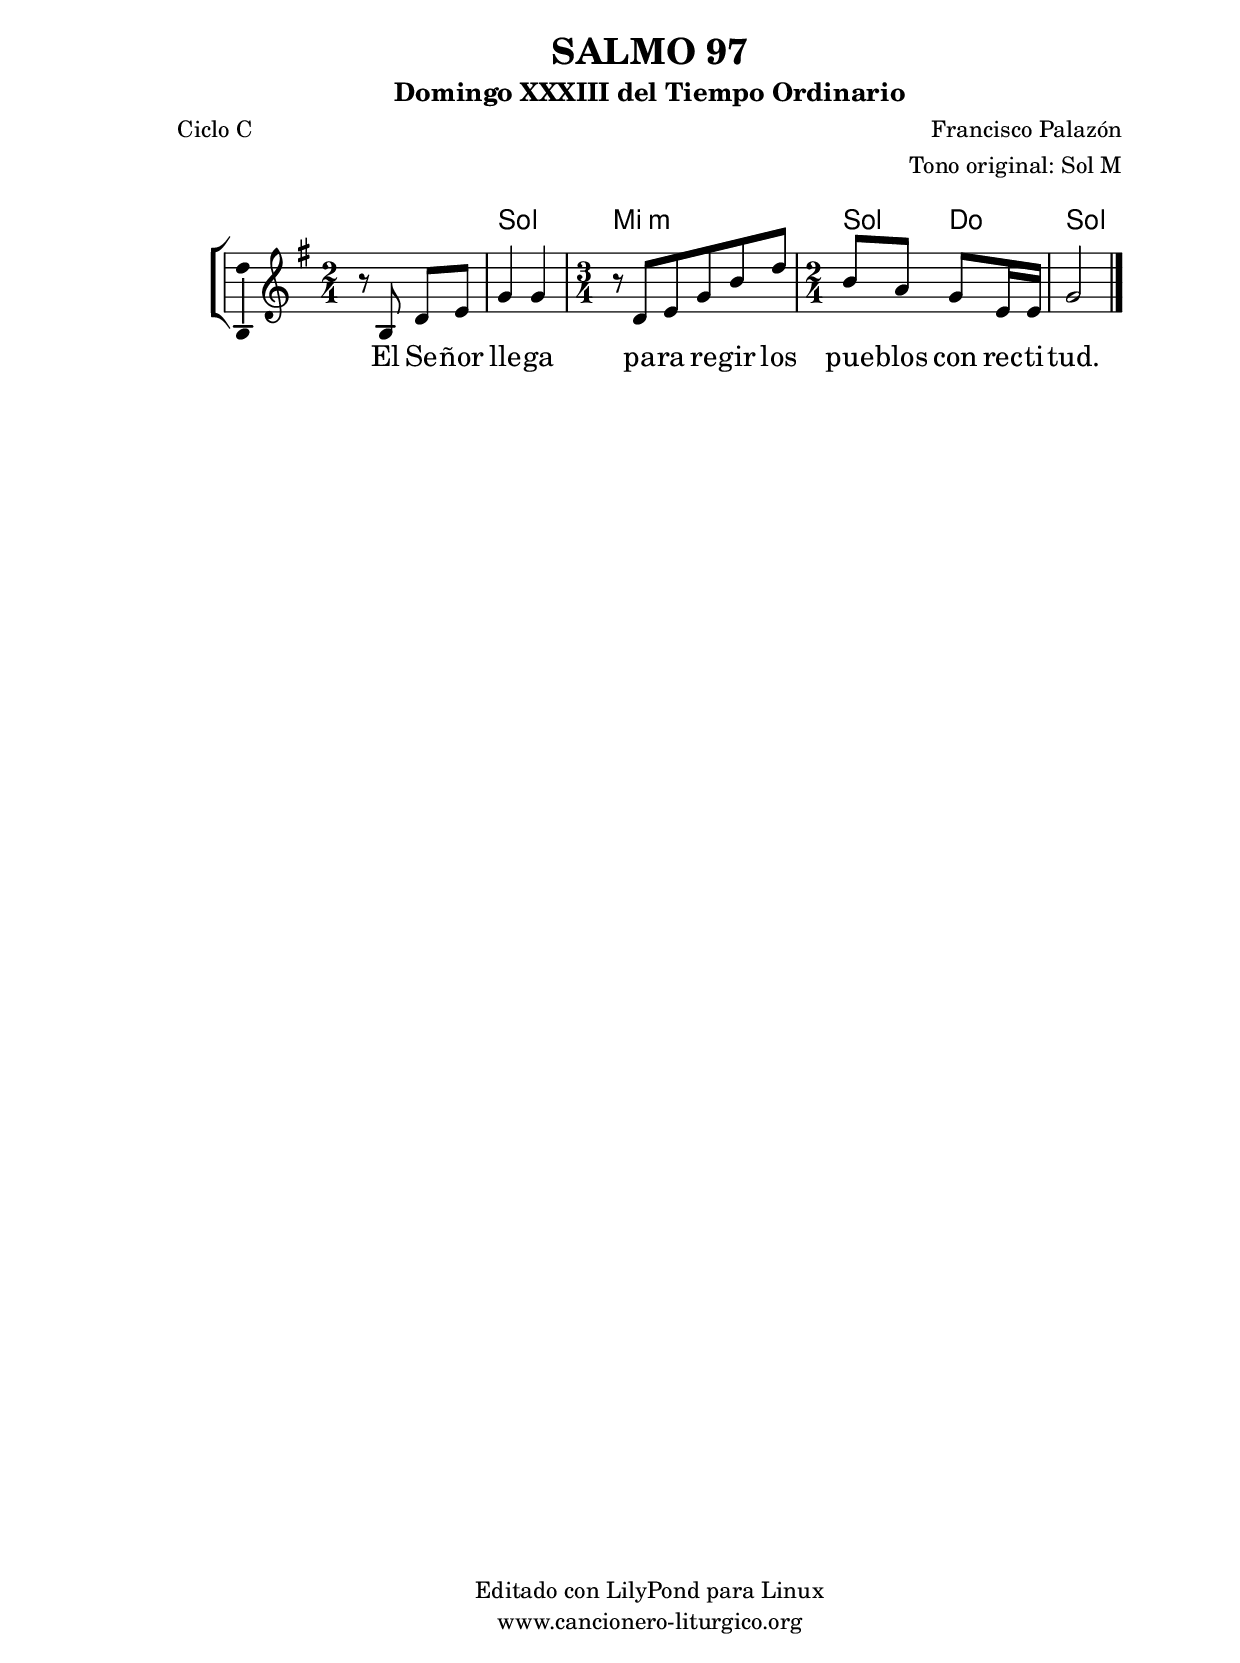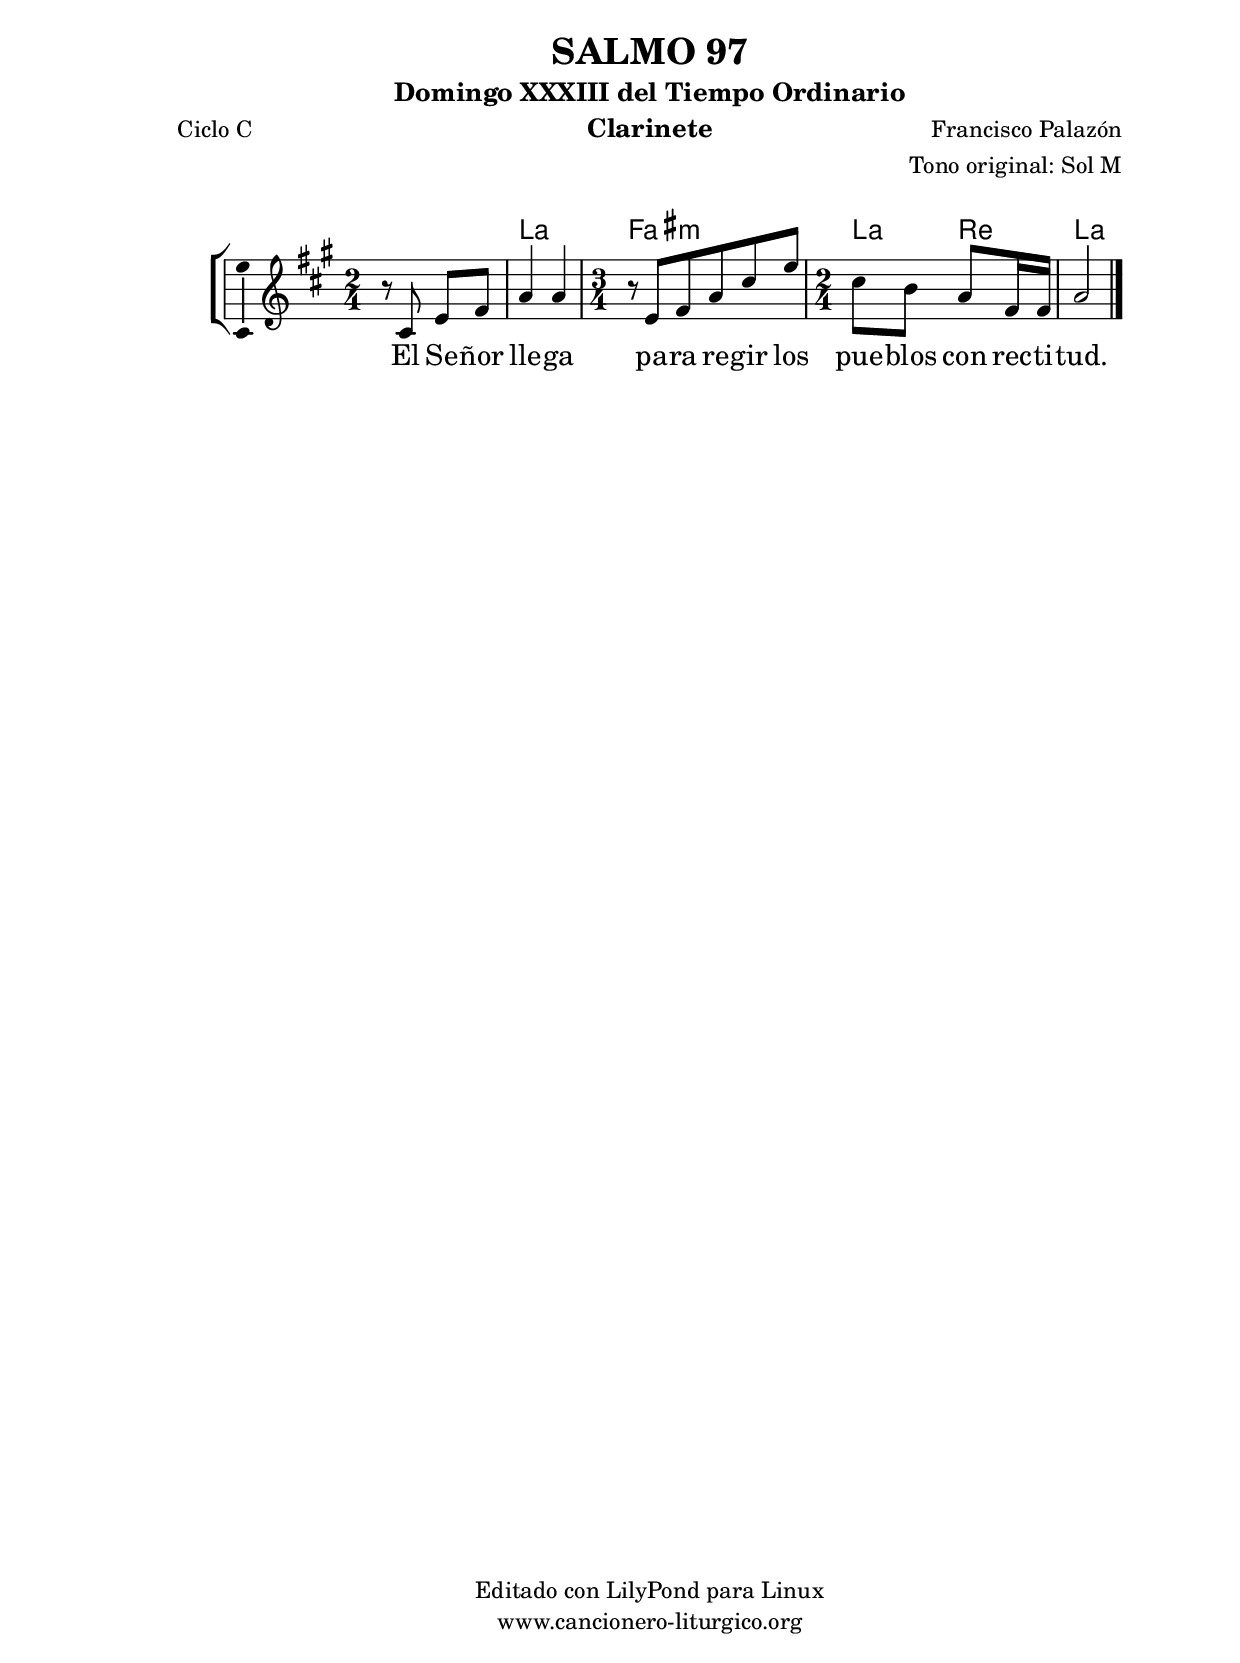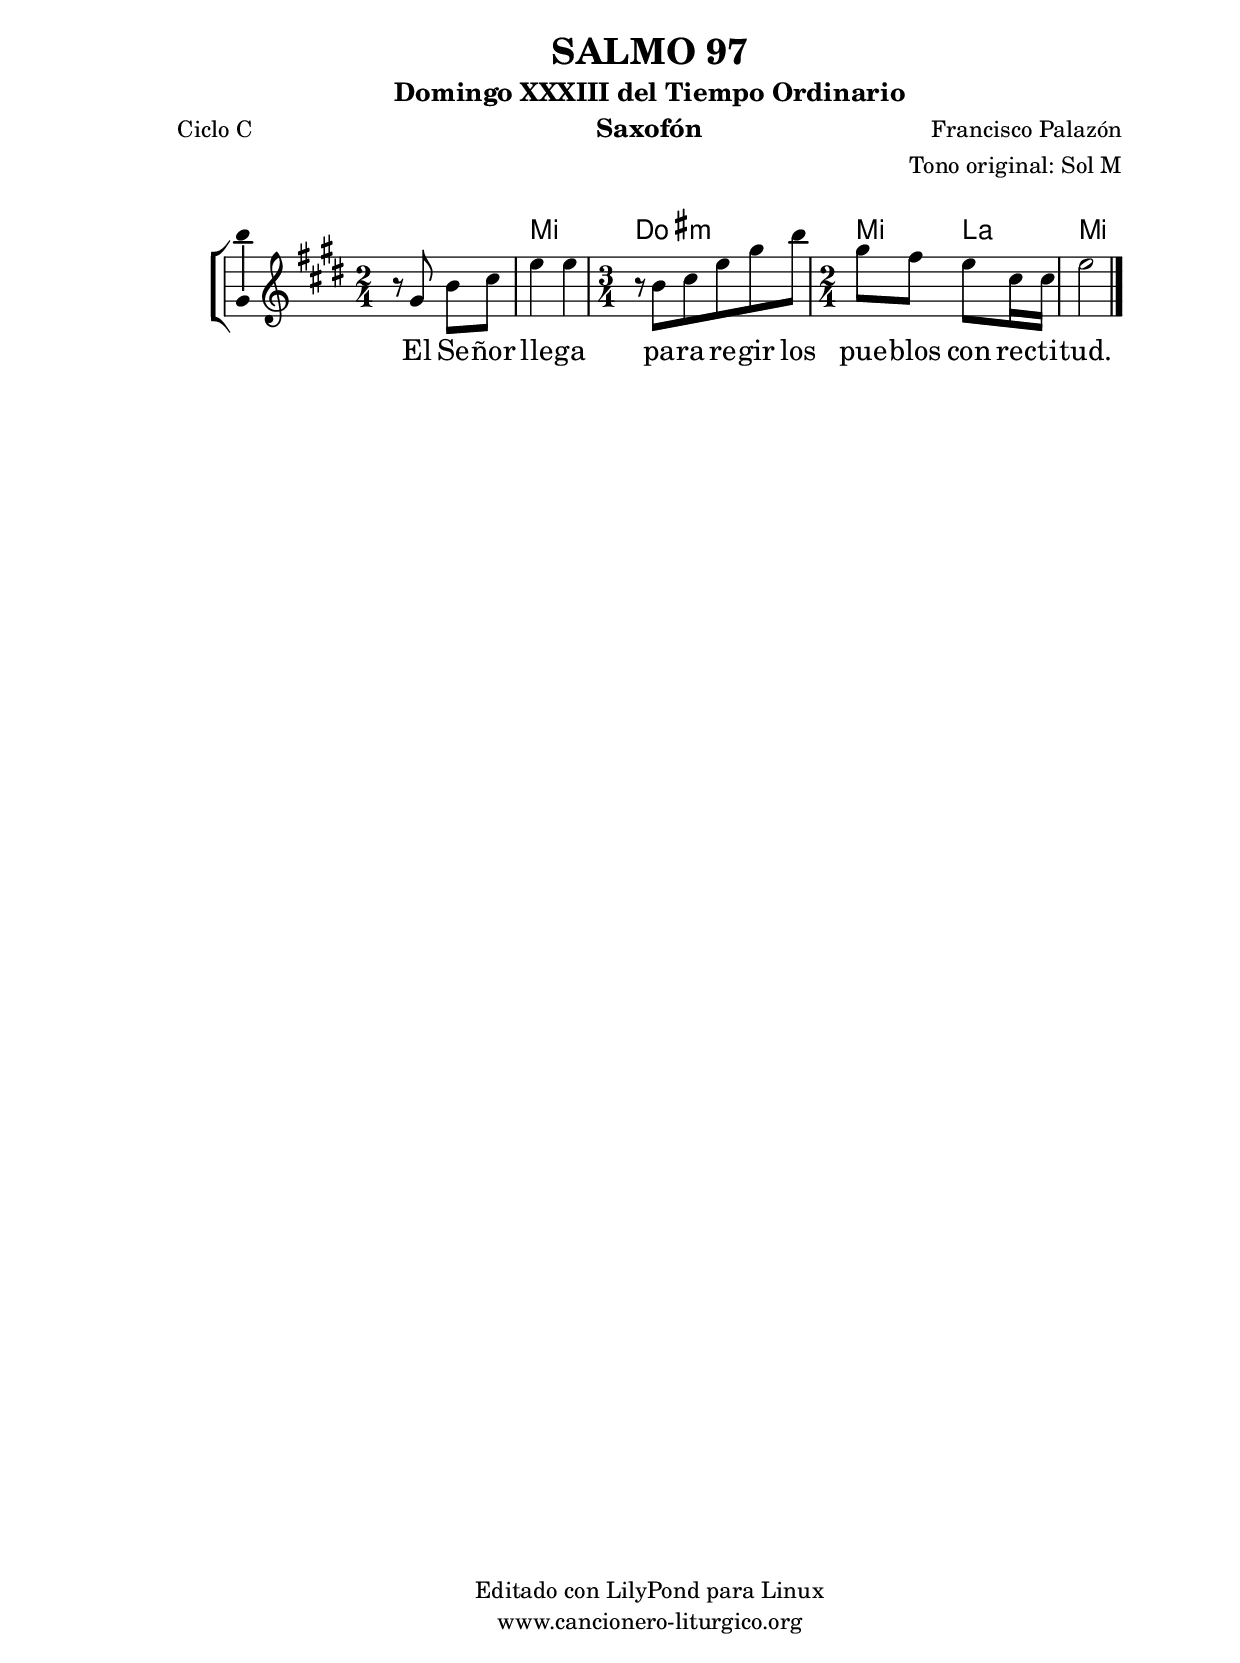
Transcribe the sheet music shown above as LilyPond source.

%
%para convertir .midi en .wav:
%timidity filename.midi -Ow -o finename.wav
%
%
%Para convertir de .wav a .mp3:
%lame -h -m j filename.wav
%
%
%para escuchar el midi:
%timidity nombrefichero.midi
%


%versión de lilypond para la que se ha escrito esta partitura:
\version "2.16.0"

	%Tamaño papel
	#(set-default-paper-size "a4")
	%Tamaño partitura
	#(set-global-staff-size 20)
	%No responde al pulsar sobre una nota
	#(ly:set-option 'point-and-click #f)

%parámetros del encabezamiento:
\header {
	title = "SALMO 97"
	subtitle = "Domingo XXXIII del Tiempo Ordinario"
	composer = "Francisco Palazón"
	poet = "Ciclo C"
	meter = ""
	arranger = "Tono original: Sol M"
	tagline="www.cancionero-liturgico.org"
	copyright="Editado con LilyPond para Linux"
	}

%parámetros asociados al papel:
\paper  {
	oddHeaderMarkup = \markup {\fill-line { \on-the-fly #not-first-page \fromproperty #'header:title \on-the-fly #not-first-page \fromproperty #'header:composer }}
	evenHeaderMarkup = \markup {\fill-line { \fromproperty #'header:composer \fromproperty #'header:title }}
	#(set-paper-size "a4")
	print-page-number = ##f
	first-page-number = 1
	print-first-page-number = ##f
%	head-separation = 3.0 \cm
	top-margin = 2.0 \cm
	bottom-margin = 0.5\cm
%%%	bottom-margin = -1.0\cm
	left-margin = 3.0 \cm
	line-width = 16.0 \cm 
	indent = 8\mm
	interscoreline = 2.\mm
	between-system-space = 15\mm
%	para que las partituras no llenen la hoja:
	ragged-bottom = ##t
%	idem para la última hoja:
	ragged-last-bottom = ##f
%	para que las partituras llenen el ancho del papel:
	ragged-last = ##f
	after-title-space = 2.5 \cm
%page-count=1
%system-count=8

	%Flexible Vertical Spacing
%	markup-markup-spacing =
%	#'((basic-distance . 15) (minimum-distance . 15) (padding . 3))
	markup-system-spacing =
	#'((basic-distance . 15) (minimum-distance . 15) (padding . 3))
	system-system-spacing =
	#'((basic-distance . 15) (minimum-distance . 15) (padding . 3))
	score-system-spacing =
	#'((basic-distance . 15) (minimum-distance . 15) (padding . 5))
%	top-system-spacing = % header
%	#'((basic-distance . 8) (minimum-distance . 0) (padding . 3))
%	top-markup-spacing =
%	#'((basic-distance . 20) (minimum-distance . 20) (padding . 3))
	last-bottom-spacing = % footer
	#'((basic-distance . 5) (minimum-distance . 5) (padding . 3))
%	score-markup-spacing =
%	#'((basic-distance . 16) (minimum-distance . 13) (padding . 3))

	}


%parámetros que afectan a toda la partitura:
global =  {
	%clave de sol (G):
	\clef G
	%armadura:
%	\transpose aes g
	\key g \major
	\tempo 4=80
	\set Score.tempoHideNote = ##t
	}


acordes = {
	\italianChords
	\chordmode {
%	\transpose aes g
{

s2
g2 e2.:m g4 c g2

	}
	}
}

melodia = 
%	\transpose aes g
{
	\relative c'{

\time 2/4
r8 b8 d e
g4 g
\time 3/4
r8 d8 e g b d
\time 2/4
b8 a g e16 e
g2

	\bar "|."
	}
	}


texto = \lyricmode {
El Se -- ñor lle -- ga pa -- ra re -- gir los pue -- blos con rec -- ti -- tud.
	}


acordesStaff = \context ChordNames = acordesStaff <<
	\set chordChanges = ##t
	\acordes
	>>


vozStaff = \context Voice = vozStaff
\with {\consists "Ambitus_engraver"}
<<
%	\set Staff.instrumentName = ""
%	\set Staff.shortInstrumentName = ""
%	\set Staff.midiInstrument = #"clarinet"
%	\set Staff.midiInstrument = #"cello"
%	\set Staff.midiInstrument = #"flute"
	\set Staff.midiInstrument = #"electric guitar (jazz)"
%	\set Staff.midiInstrument = #"english horn"
%	\set Staff.midiInstrument = #"violin"
%	\set Staff.midiInstrument = #"glockenspiel"
	\set Staff.midiMinimumVolume = #0.7
	\set Staff.midiMaximumVolume = #0.9
	\global
	\melodia
	>>


textoStaff = \context Lyrics = textoStaff <<
	\lyricsto vozStaff \texto
	>>

\book {
	\score {
		\context ChoirStaff {
			\override StaffGroup.SystemStartBracket #'collapse-height = #1
			\override Score.SystemStartBar #'collapse-height = #1
			<<
			\acordesStaff
			\vozStaff
			\textoStaff
			>>
			}
		\layout {
	    		\context {
				\Lyrics
				\override LyricText #'font-size = #2
				}
	   		 \context {
				\Score
				%fontSize = #3
				\override StaffSymbol #'staff-space = #(magstep +3)
				%\override Beam #'thickness = #0.55
				%\override SpacingSpanner #'spacing-increment = #1.0
				%\override Slur #'height-limit = #1.5
				}
			}
		}
	\score {
		\unfoldRepeats
		\context ChoirStaff {
			<<
			\acordesStaff
			\vozStaff
			>>
			}
		\midi {
	  		\context {
	  			\Score
				tempoWholesPerMinute = #(ly:make-moment 70 4)
				}
			}
		}
	}

%Partitura para clarinete
#(define output-suffix "C")
\book {
	\header{
		instrument = "Clarinete"
		}
	\score {
		\context ChoirStaff {
			\override StaffGroup.SystemStartBracket #'collapse-height = #1
			\override Score.SystemStartBar #'collapse-height = #1
\transpose c d
			<<
			\acordesStaff
			\vozStaff
			\textoStaff
			>>
			}
		\layout {
	    		\context {
				\Lyrics
				\override LyricText #'font-size = #2
				}
	   		 \context {
				\Score
				%fontSize = #3
				\override StaffSymbol #'staff-space = #(magstep +3)
				%\override Beam #'thickness = #0.55
				%\override SpacingSpanner #'spacing-increment = #1.0
				%\override Slur #'height-limit = #1.5
				}
			}
		}
	}

%Partitura para saxofón
#(define output-suffix "S")
\book {
	\header{
		instrument = "Saxofón"
		}
	\score {
		\context ChoirStaff {
			\override StaffGroup.SystemStartBracket #'collapse-height = #1
			\override Score.SystemStartBar #'collapse-height = #1
\transpose c a
			<<
			\acordesStaff
			\vozStaff
			\textoStaff
			>>
			}
		\layout {
	    		\context {
				\Lyrics
				\override LyricText #'font-size = #2
				}
	   		 \context {
				\Score
				%fontSize = #3
				\override StaffSymbol #'staff-space = #(magstep +3)
				%\override Beam #'thickness = #0.55
				%\override SpacingSpanner #'spacing-increment = #1.0
				%\override Slur #'height-limit = #1.5
				}
			}
		}
	}

